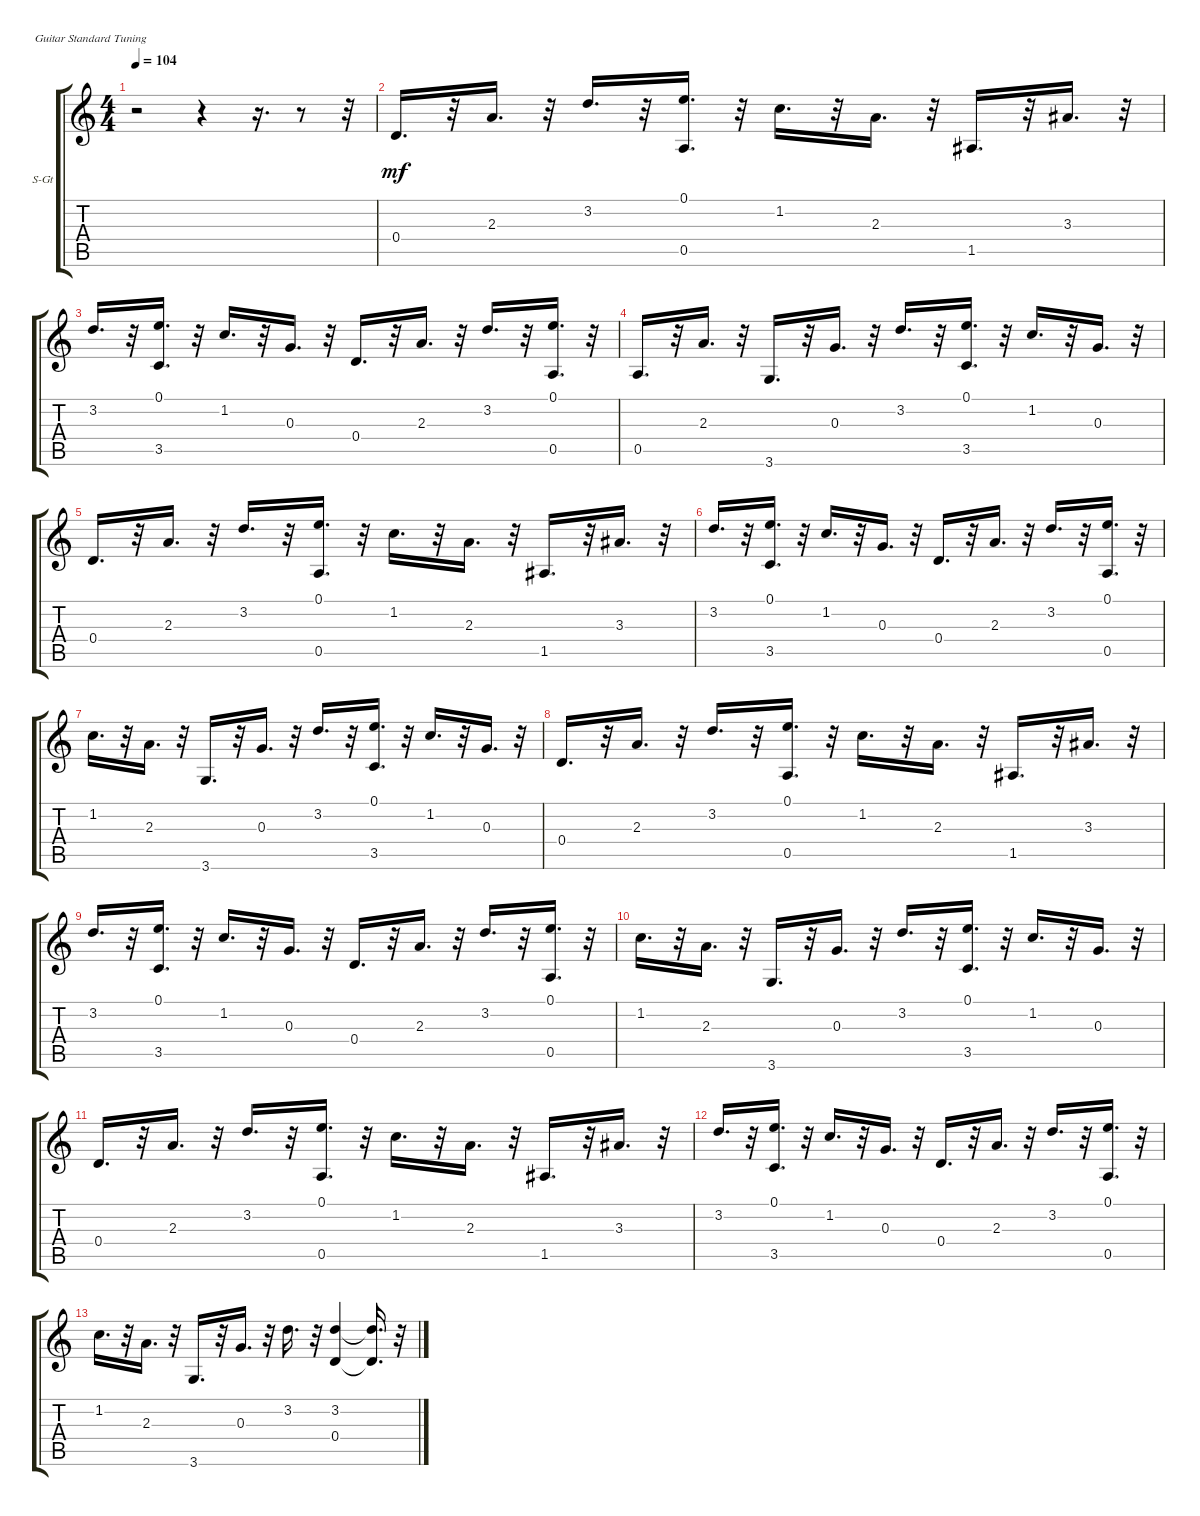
\bracketExtendMode groupsimilarinstruments
\firstSystemTrackNameOrientation horizontal
\otherSystemsTrackNameOrientation horizontal
\track ("" "S-Gt") {instrument acousticguitarsteel}
\staff {score tabs}
\tuning (E4 B3 G3 D3 A2 E2)
\ts (4 4)
\tempo 104
\clef g2
\ks c
r.2{dy mf} r.4 r.16{d} r.8 r.32 |
0.4.16{d} r.32 2.3.16{d} r.32 3.2.16{d} r.32 (0.5 0.1).16{d} r.32 1.2.16{d} r.32 2.3.16{d} r.32 1.5.16{d} r.32 3.3.16{d} r.32 |
3.2.16{d} r.32 (0.1 3.5).16{d} r.32 1.2.16{d} r.32 0.3.16{d} r.32 0.4.16{d} r.32 2.3.16{d} r.32 3.2.16{d} r.32 (0.5 0.1).16{d} r.32 |
0.5.16{d} r.32 2.3.16{d} r.32 3.6.16{d} r.32 0.3.16{d} r.32 3.2.16{d} r.32 (0.1 3.5).16{d} r.32 1.2.16{d} r.32 0.3.16{d} r.32 |
0.4.16{d} r.32 2.3.16{d} r.32 3.2.16{d} r.32 (0.5 0.1).16{d} r.32 1.2.16{d} r.32 2.3.16{d} r.32 1.5.16{d} r.32 3.3.16{d} r.32 |
3.2.16{d} r.32 (0.1 3.5).16{d} r.32 1.2.16{d} r.32 0.3.16{d} r.32 0.4.16{d} r.32 2.3.16{d} r.32 3.2.16{d} r.32 (0.5 0.1).16{d} r.32 |
1.2.16{d} r.32 2.3.16{d} r.32 3.6.16{d} r.32 0.3.16{d} r.32 3.2.16{d} r.32 (0.1 3.5).16{d} r.32 1.2.16{d} r.32 0.3.16{d} r.32 |
0.4.16{d} r.32 2.3.16{d} r.32 3.2.16{d} r.32 (0.5 0.1).16{d} r.32 1.2.16{d} r.32 2.3.16{d} r.32 1.5.16{d} r.32 3.3.16{d} r.32 |
3.2.16{d} r.32 (0.1 3.5).16{d} r.32 1.2.16{d} r.32 0.3.16{d} r.32 0.4.16{d} r.32 2.3.16{d} r.32 3.2.16{d} r.32 (0.5 0.1).16{d} r.32 |
1.2.16{d} r.32 2.3.16{d} r.32 3.6.16{d} r.32 0.3.16{d} r.32 3.2.16{d} r.32 (0.1 3.5).16{d} r.32 1.2.16{d} r.32 0.3.16{d} r.32 |
0.4.16{d} r.32 2.3.16{d} r.32 3.2.16{d} r.32 (0.5 0.1).16{d} r.32 1.2.16{d} r.32 2.3.16{d} r.32 1.5.16{d} r.32 3.3.16{d} r.32 |
3.2.16{d} r.32 (0.1 3.5).16{d} r.32 1.2.16{d} r.32 0.3.16{d} r.32 0.4.16{d} r.32 2.3.16{d} r.32 3.2.16{d} r.32 (0.5 0.1).16{d} r.32 |
1.2.16{d} r.32 2.3.16{d} r.32 3.6.16{d} r.32 0.3.16{d} r.32 3.2.16{d} r.32 (3.2 0.4).4 (3.2{t} 0.4{t}).16{d} r.32
